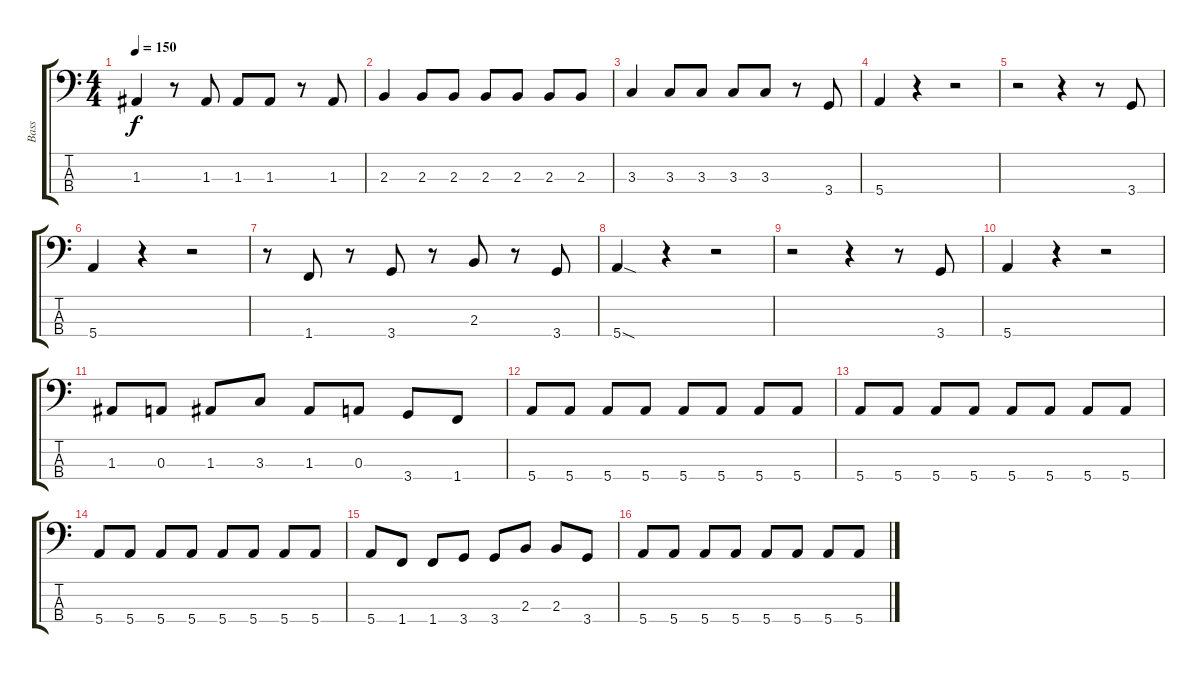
\track ("Bass" "Bass") {instrument electricbassfinger}
\staff {score tabs}
\tuning (G2 D2 A1 E1) {hide}
\ts (4 4)
\tempo 150
\clef f4
\ks c
1.3.4{dy f} r.8 1.3.8 1.3.8 1.3.8 r.8 1.3.8 |
2.3.4 2.3.8 2.3.8 2.3.8 2.3.8 2.3.8 2.3.8 |
3.3.4 3.3.8 3.3.8 3.3.8 3.3.8 r.8 3.4.8 |
5.4.4 r.4 r.2 |
r.2 r.4 r.8 3.4.8 |
5.4.4 r.4 r.2 |
r.8 1.4.8 r.8 3.4.8 r.8 2.3.8 r.8 3.4.8 |
5.4{sod}.4 r.4 r.2 |
r.2 r.4 r.8 3.4.8 |
5.4.4 r.4 r.2 |
1.3.8 0.3.8 1.3.8 3.3.8 1.3.8 0.3.8 3.4.8 1.4.8 |
5.4.8 5.4.8 5.4.8 5.4.8 5.4.8 5.4.8 5.4.8 5.4.8 |
5.4.8 5.4.8 5.4.8 5.4.8 5.4.8 5.4.8 5.4.8 5.4.8 |
5.4.8 5.4.8 5.4.8 5.4.8 5.4.8 5.4.8 5.4.8 5.4.8 |
5.4.8 1.4.8 1.4.8 3.4.8 3.4.8 2.3.8 2.3.8 3.4.8 |
5.4.8 5.4.8 5.4.8 5.4.8 5.4.8 5.4.8 5.4.8 5.4.8
